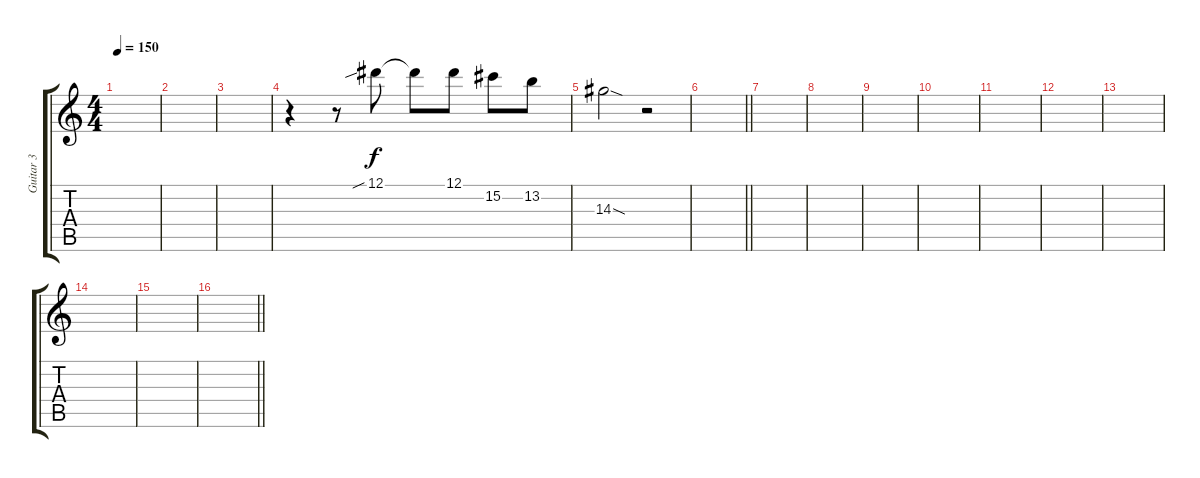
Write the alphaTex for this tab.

\track ("Guitar 3" "Guitar 3") {instrument distortionguitar}
\staff {score tabs}
\tuning (Eb4 Bb3 Gb3 Db3 Ab2 Eb2) {hide}
\ts (4 4)
\tempo 150
\clef g2
\ks c
|
|
|
r.4 r.8 12.1{sib}.8 12.1{t}.8 12.1.8 15.2.8 13.2.8 |
14.3{sod}.2 r.2 |
\barLineRight lightlight
|
|
|
|
|
|
|
|
|
|
\barLineRight lightlight
